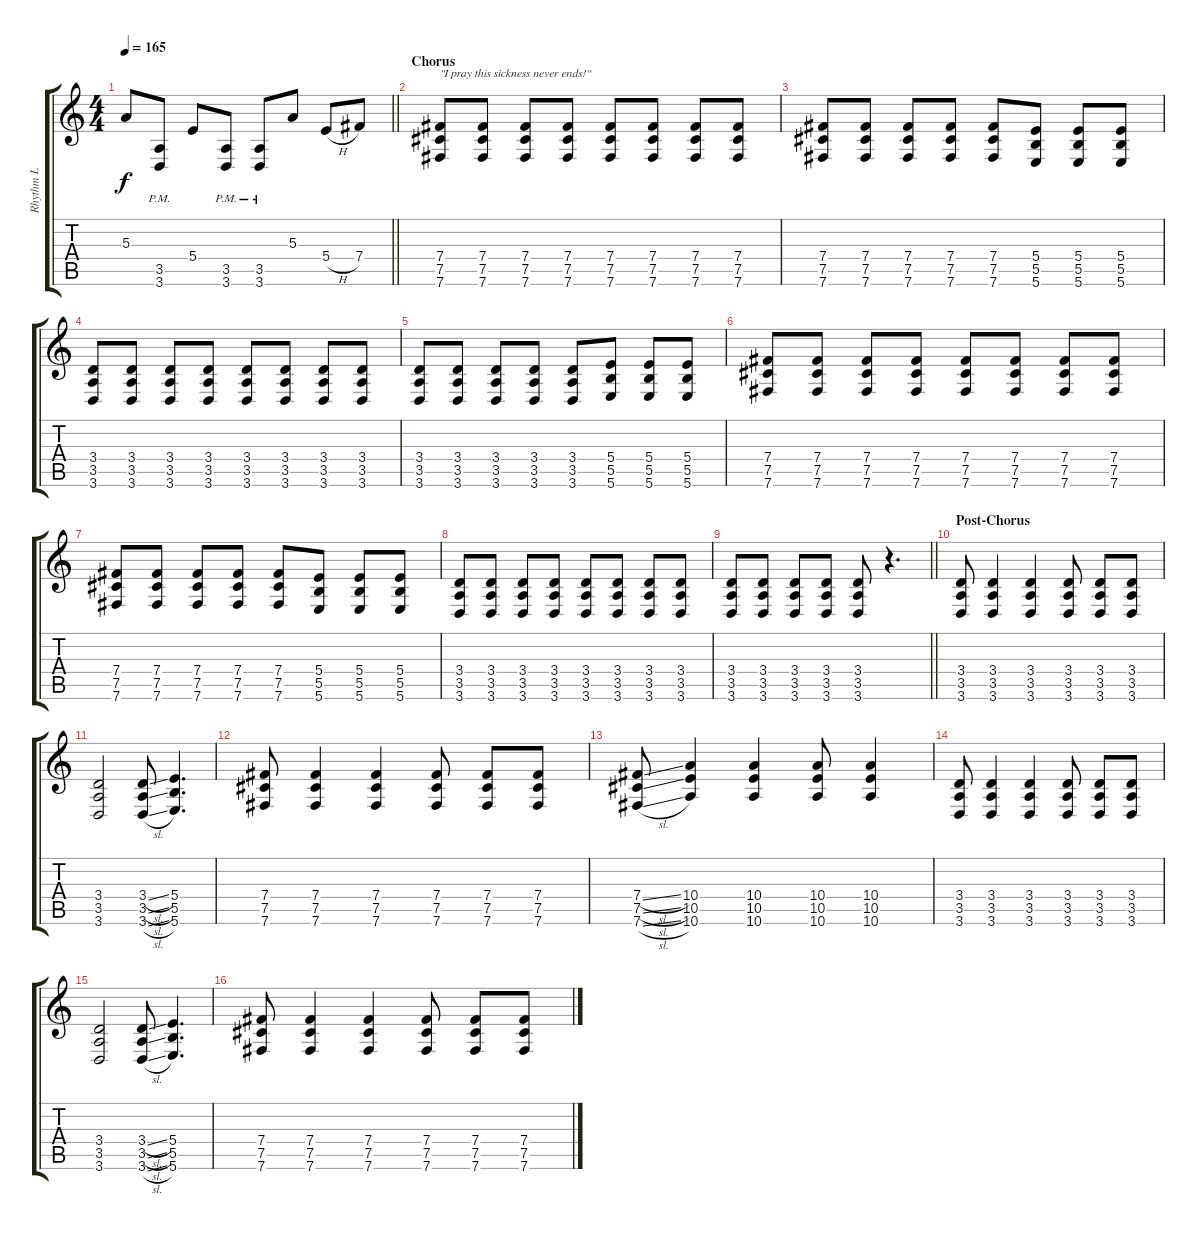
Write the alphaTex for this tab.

\track ("Rhythm L" "Rhythm L") {instrument distortionguitar}
\staff {score tabs}
\tuning (Db4 Ab3 E3 B2 Gb2 B1) {hide}
\ts (4 4)
\tempo 165
\clef g2
\barLineRight lightlight
\ks c
5.3.8{dy f} (3.5{pm} 3.6{pm}).8 5.4.8 (3.5{pm} 3.6{pm}).8 (3.5{pm} 3.6{pm}).8 5.3.8 5.4{h}.8 7.4.8 |
\section ("" "Chorus")
(7.4 7.5 7.6).8{txt "\"I pray this sickness never ends!\""} (7.4 7.5 7.6).8 (7.4 7.5 7.6).8 (7.4 7.5 7.6).8 (7.4 7.5 7.6).8 (7.4 7.5 7.6).8 (7.4 7.5 7.6).8 (7.4 7.5 7.6).8 |
(7.4 7.5 7.6).8 (7.4 7.5 7.6).8 (7.4 7.5 7.6).8 (7.4 7.5 7.6).8 (7.4 7.5 7.6).8 (5.4 5.5 5.6).8 (5.4 5.5 5.6).8 (5.4 5.5 5.6).8 |
(3.4 3.5 3.6).8 (3.4 3.5 3.6).8 (3.4 3.5 3.6).8 (3.4 3.5 3.6).8 (3.4 3.5 3.6).8 (3.4 3.5 3.6).8 (3.4 3.5 3.6).8 (3.4 3.5 3.6).8 |
(3.4 3.5 3.6).8 (3.4 3.5 3.6).8 (3.4 3.5 3.6).8 (3.4 3.5 3.6).8 (3.4 3.5 3.6).8 (5.4 5.5 5.6).8 (5.4 5.5 5.6).8 (5.4 5.5 5.6).8 |
(7.4 7.5 7.6).8 (7.4 7.5 7.6).8 (7.4 7.5 7.6).8 (7.4 7.5 7.6).8 (7.4 7.5 7.6).8 (7.4 7.5 7.6).8 (7.4 7.5 7.6).8 (7.4 7.5 7.6).8 |
(7.4 7.5 7.6).8 (7.4 7.5 7.6).8 (7.4 7.5 7.6).8 (7.4 7.5 7.6).8 (7.4 7.5 7.6).8 (5.4 5.5 5.6).8 (5.4 5.5 5.6).8 (5.4 5.5 5.6).8 |
(3.4 3.5 3.6).8 (3.4 3.5 3.6).8 (3.4 3.5 3.6).8 (3.4 3.5 3.6).8 (3.4 3.5 3.6).8 (3.4 3.5 3.6).8 (3.4 3.5 3.6).8 (3.4 3.5 3.6).8 |
\barLineRight lightlight
(3.4 3.5 3.6).8 (3.4 3.5 3.6).8 (3.4 3.5 3.6).8 (3.4 3.5 3.6).8 (3.4 3.5 3.6).8 r.4{d} |
\section ("" "Post-Chorus")
(3.4 3.5 3.6).8 (3.4 3.5 3.6).4 (3.4 3.5 3.6).4 (3.4 3.5 3.6).8 (3.4 3.5 3.6).8 (3.4 3.5 3.6).8 |
(3.4 3.5 3.6).2 (3.4{sl} 3.5{sl} 3.6{sl}).8 (5.4 5.5 5.6).4{d} |
(7.4 7.5 7.6).8 (7.4 7.5 7.6).4 (7.4 7.5 7.6).4 (7.4 7.5 7.6).8 (7.4 7.5 7.6).8 (7.4 7.5 7.6).8 |
(7.4{sl} 7.5{sl} 7.6{sl}).8 (10.4 10.5 10.6).4 (10.4 10.5 10.6).4 (10.4 10.5 10.6).8 (10.4 10.5 10.6).4 |
(3.4 3.5 3.6).8 (3.4 3.5 3.6).4 (3.4 3.5 3.6).4 (3.4 3.5 3.6).8 (3.4 3.5 3.6).8 (3.4 3.5 3.6).8 |
(3.4 3.5 3.6).2 (3.4{sl} 3.5{sl} 3.6{sl}).8 (5.4 5.5 5.6).4{d} |
(7.4 7.5 7.6).8 (7.4 7.5 7.6).4 (7.4 7.5 7.6).4 (7.4 7.5 7.6).8 (7.4 7.5 7.6).8 (7.4 7.5 7.6).8
